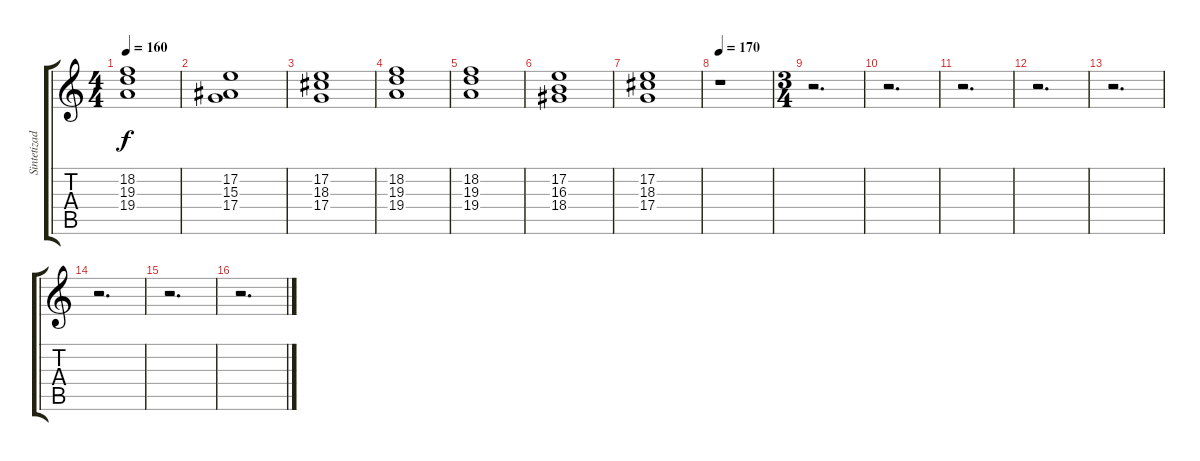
\track ("Sintetizador" "Sintetizad") {instrument churchorgan}
\staff {score tabs}
\tuning (E4 B3 G3 D3 A2 E2) {hide}
\ts (4 4)
\tempo 160
\clef g2
\ks c
(18.2 19.3 19.4).1{dy f} |
(17.2 15.3 17.4).1 |
(17.2 18.3 17.4).1 |
(18.2 19.3 19.4).1 |
(18.2 19.3 19.4).1 |
(17.2 16.3 18.4).1 |
(17.2 18.3 17.4).1 |
\tempo 170
r.1 |
\ts (3 4)
r.2{d} |
r.2{d} |
r.2{d} |
r.2{d} |
r.2{d} |
r.2{d} |
r.2{d} |
r.2{d}
